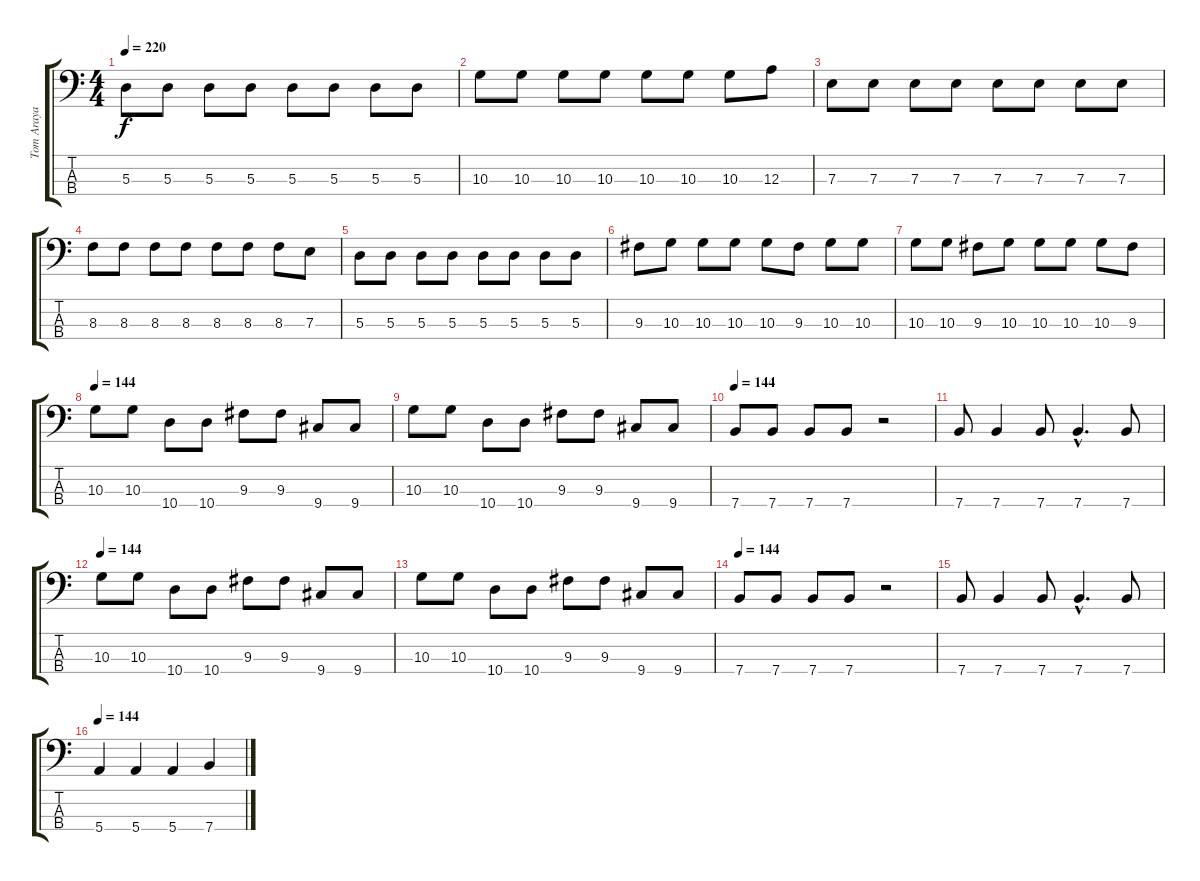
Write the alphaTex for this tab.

\track ("Tom Araya" "Tom Araya") {instrument electricbassfinger}
\staff {score tabs}
\tuning (G2 D2 A1 E1) {hide}
\ts (4 4)
\tempo 220
\clef f4
\ks c
5.3.8{dy f} 5.3.8 5.3.8 5.3.8 5.3.8 5.3.8 5.3.8 5.3.8 |
10.3.8 10.3.8 10.3.8 10.3.8 10.3.8 10.3.8 10.3.8 12.3.8 |
7.3.8 7.3.8 7.3.8 7.3.8 7.3.8 7.3.8 7.3.8 7.3.8 |
8.3.8 8.3.8 8.3.8 8.3.8 8.3.8 8.3.8 8.3.8 7.3.8 |
5.3.8 5.3.8 5.3.8 5.3.8 5.3.8 5.3.8 5.3.8 5.3.8 |
9.3.8 10.3.8 10.3.8 10.3.8 10.3.8 9.3.8 10.3.8 10.3.8 |
10.3.8 10.3.8 9.3.8 10.3.8 10.3.8 10.3.8 10.3.8 9.3.8 |
\tempo 144
10.3.8 10.3.8 10.4.8 10.4.8 9.3.8 9.3.8 9.4.8 9.4.8 |
10.3.8 10.3.8 10.4.8 10.4.8 9.3.8 9.3.8 9.4.8 9.4.8 |
\tempo 144
7.4.8 7.4.8 7.4.8 7.4.8 r.2 |
7.4.8 7.4.4 7.4.8 7.4{hac}.4{d} 7.4.8 |
\tempo 144
10.3.8 10.3.8 10.4.8 10.4.8 9.3.8 9.3.8 9.4.8 9.4.8 |
10.3.8 10.3.8 10.4.8 10.4.8 9.3.8 9.3.8 9.4.8 9.4.8 |
\tempo 144
7.4.8 7.4.8 7.4.8 7.4.8 r.2 |
7.4.8 7.4.4 7.4.8 7.4{hac}.4{d} 7.4.8 |
\tempo 144
5.4.4 5.4.4 5.4.4 7.4.4
